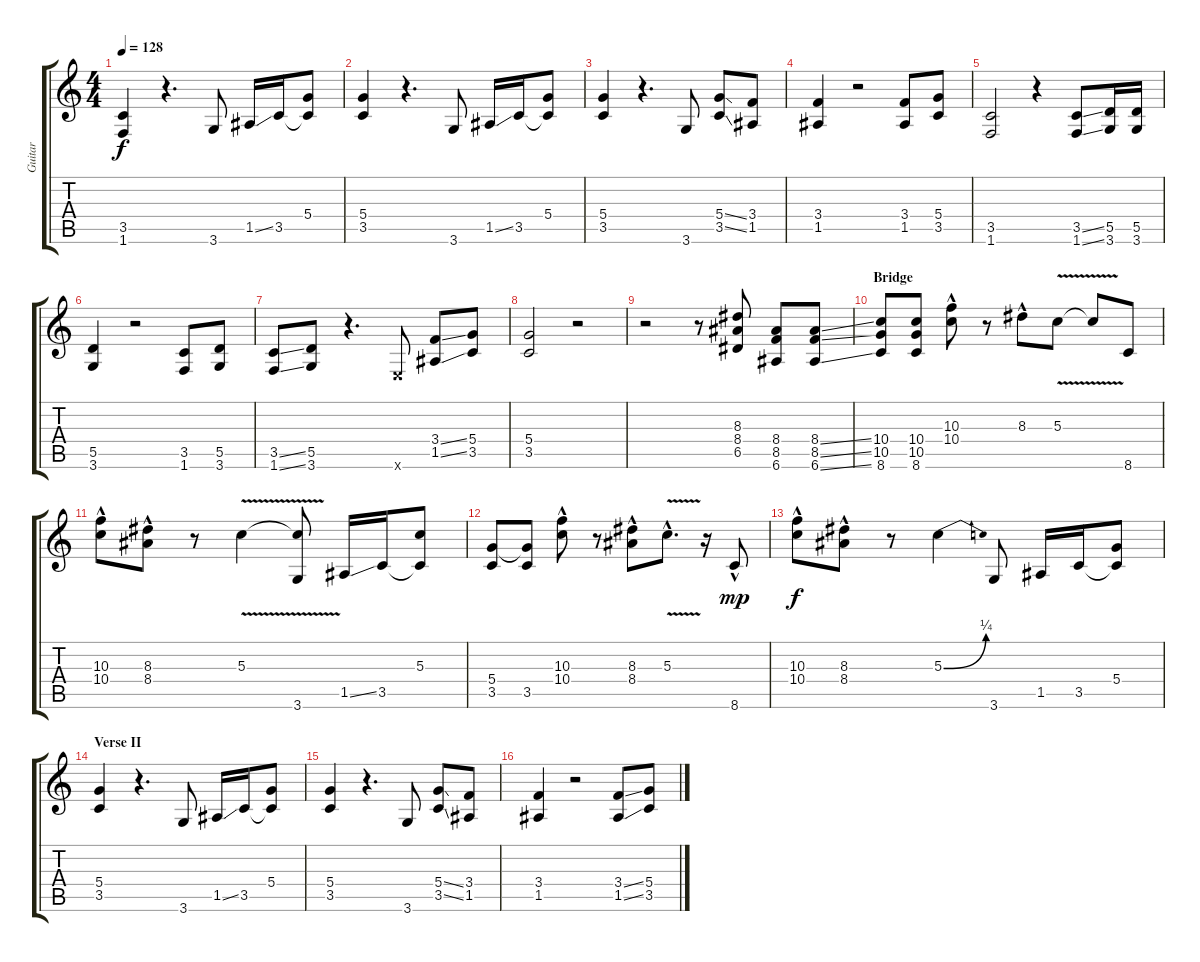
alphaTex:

\track ("Guitar" "Guitar") {instrument overdrivenguitar}
\staff {score tabs}
\tuning (E4 B3 G3 D3 A2 E2) {hide}
\ts (4 4)
\tempo 128
\clef g2
\ks c
(3.5 1.6).4{dy f} r.4{d} 3.6.8 1.5{ss}.16 3.5.16 (5.4 3.5{t}).8 |
(5.4 3.5).4 r.4{d} 3.6.8 1.5{ss}.16 3.5.16 (5.4 3.5{t}).8 |
(5.4 3.5).4 r.4{d} 3.6.8 (5.4{ss} 3.5{ss}).8 (3.4 1.5).8 |
(3.4 1.5).4 r.2 (3.4 1.5).8 (5.4 3.5).8 |
(3.5 1.6).2 r.4 (3.5{ss} 1.6{ss}).8 (5.5 3.6).16 (5.5 3.6).16 |
(5.5 3.6).4 r.2 (3.5 1.6).8 (5.5 3.6).8 |
(3.5{ss} 1.6{ss}).8 (5.5 3.6).8 r.4{d} 0.6{x}.8 (3.4{ss} 1.5{ss}).8 (5.4 3.5).8 |
(5.4 3.5).2 r.2 |
r.2 r.8 (8.3 8.4 6.5).8 (8.4 8.5 6.6).8 (8.4{ss} 8.5{ss} 6.6{ss}).8 |
\section ("" "Bridge")
(10.4 10.5 8.6).8 (10.4 10.5 8.6).8 (10.3{hac} 10.4{hac}).8 r.8 8.3{hac}.8 5.3{v}.8 5.3{t}.8 8.6.8 |
(10.3{hac} 10.4{hac}).8 (8.3{hac} 8.4{hac}).8 r.8 5.3{v}.4 (5.3{t} 3.6).8 1.5{ss}.16 3.5.16 (5.3 3.5{t}).8 |
(5.4 3.5).8 (5.4{t} 3.5).8 (10.3{hac} 10.4{hac}).8 r.8 (8.3{hac} 8.4{hac}).8 5.3{v hac}.8{d} r.16 8.6{hac}.8{dy mp} |
(10.3{hac} 10.4{hac}).8{dy f} (8.3{hac} 8.4{hac}).8 r.8 5.3{be (bend 0 0 60 1)}.4 3.6.8 1.5.16 3.5.16 (5.4 3.5{t}).8 |
\section ("" "Verse II")
(5.4 3.5).4 r.4{d} 3.6.8 1.5{ss}.16 3.5.16 (5.4 3.5{t}).8 |
(5.4 3.5).4 r.4{d} 3.6.8 (5.4{ss} 3.5{ss}).8 (3.4 1.5).8 |
(3.4 1.5).4 r.2 (3.4{ss} 1.5{ss}).8 (5.4 3.5).8
